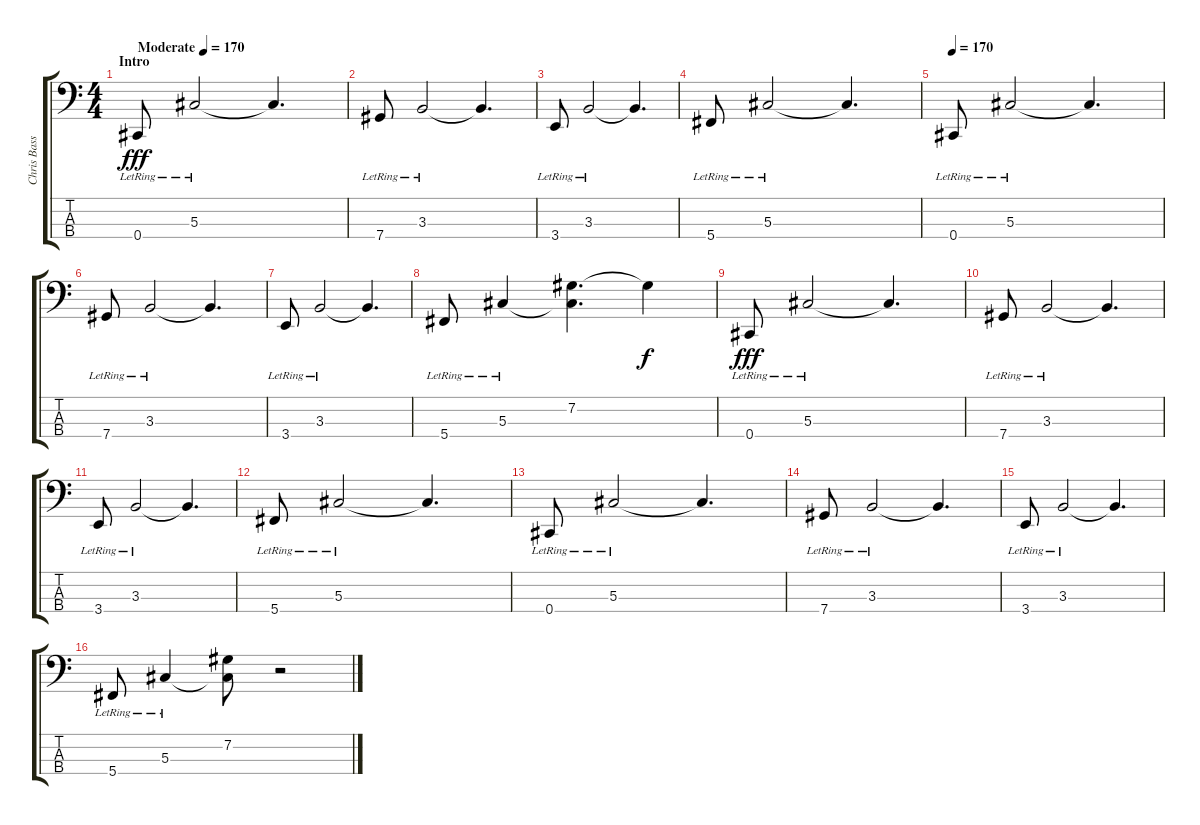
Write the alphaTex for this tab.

\track ("Chris Bass" "Chris Bass") {instrument electricbassfinger}
\staff {score tabs}
\tuning (Gb2 Db2 Ab1 Db1) {hide}
\ts (4 4)
\section ("" "Intro")
\tempo (170 "Moderate")
\clef f4
\ks c
0.4{lr}.8{dy fff instrument electricbassfinger} 5.3{lr}.2 5.3{t}.4{d} |
7.4{lr}.8 3.3{lr}.2 3.3{t}.4{d} |
3.4{lr}.8 3.3{lr}.2 3.3{t}.4{d} |
5.4{lr}.8 5.3{lr}.2 5.3{t}.4{d} |
\tempo 170
0.4{lr}.8 5.3{lr}.2 5.3{t}.4{d} |
7.4{lr}.8 3.3{lr}.2 3.3{t}.4{d} |
3.4{lr}.8 3.3{lr}.2 3.3{t}.4{d} |
5.4{lr}.8 5.3{lr}.4 (7.2 5.3{t}).4{d} 7.2{t}.4{dy f} |
0.4{lr}.8{dy fff} 5.3{lr}.2 5.3{t}.4{d} |
7.4{lr}.8 3.3{lr}.2 3.3{t}.4{d} |
3.4{lr}.8 3.3{lr}.2 3.3{t}.4{d} |
5.4{lr}.8 5.3{lr}.2 5.3{t}.4{d} |
0.4{lr}.8 5.3{lr}.2 5.3{t}.4{d} |
7.4{lr}.8 3.3{lr}.2 3.3{t}.4{d} |
3.4{lr}.8 3.3{lr}.2 3.3{t}.4{d} |
5.4{lr}.8 5.3{lr}.4 (7.2 5.3{t}).8 r.2
